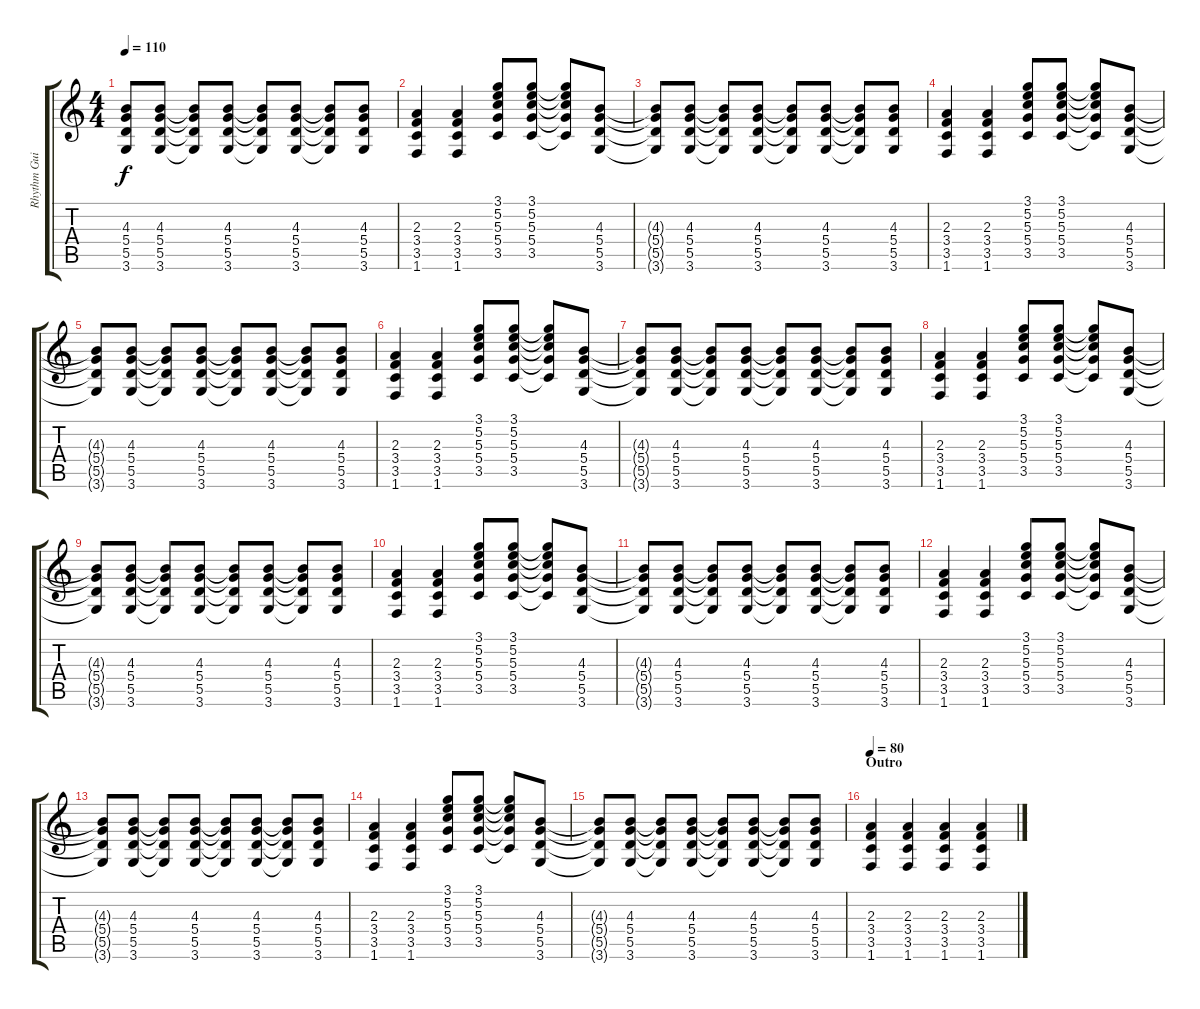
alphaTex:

\track ("Rhythm Guitar 2" "Rhythm Gui") {instrument distortionguitar}
\staff {score tabs}
\tuning (E4 B3 G3 D3 A2 E2) {hide}
\ts (4 4)
\tempo 110
\clef g2
\ks c
(4.3{t} 5.4{t} 5.5{t} 3.6{t}).8{dy f} (4.3 5.4 5.5 3.6).8 (4.3{t} 5.4{t} 5.5{t} 3.6{t}).8 (4.3 5.4 5.5 3.6).8 (4.3{t} 5.4{t} 5.5{t} 3.6{t}).8 (4.3 5.4 5.5 3.6).8 (4.3{t} 5.4{t} 5.5{t} 3.6{t}).8 (4.3 5.4 5.5 3.6).8 |
(2.3 3.4 3.5 1.6).4 (2.3 3.4 3.5 1.6).4 (3.1 5.2 5.3 5.4 3.5).8 (3.1 5.2 5.3 5.4 3.5).8 (3.1{t} 5.2{t} 5.3{t} 5.4{t} 3.5{t}).8 (4.3 5.4 5.5 3.6).8 |
(4.3{t} 5.4{t} 5.5{t} 3.6{t}).8 (4.3 5.4 5.5 3.6).8 (4.3{t} 5.4{t} 5.5{t} 3.6{t}).8 (4.3 5.4 5.5 3.6).8 (4.3{t} 5.4{t} 5.5{t} 3.6{t}).8 (4.3 5.4 5.5 3.6).8 (4.3{t} 5.4{t} 5.5{t} 3.6{t}).8 (4.3 5.4 5.5 3.6).8 |
(2.3 3.4 3.5 1.6).4 (2.3 3.4 3.5 1.6).4 (3.1 5.2 5.3 5.4 3.5).8 (3.1 5.2 5.3 5.4 3.5).8 (3.1{t} 5.2{t} 5.3{t} 5.4{t} 3.5{t}).8 (4.3 5.4 5.5 3.6).8 |
(4.3{t} 5.4{t} 5.5{t} 3.6{t}).8 (4.3 5.4 5.5 3.6).8 (4.3{t} 5.4{t} 5.5{t} 3.6{t}).8 (4.3 5.4 5.5 3.6).8 (4.3{t} 5.4{t} 5.5{t} 3.6{t}).8 (4.3 5.4 5.5 3.6).8 (4.3{t} 5.4{t} 5.5{t} 3.6{t}).8 (4.3 5.4 5.5 3.6).8 |
(2.3 3.4 3.5 1.6).4 (2.3 3.4 3.5 1.6).4 (3.1 5.2 5.3 5.4 3.5).8 (3.1 5.2 5.3 5.4 3.5).8 (3.1{t} 5.2{t} 5.3{t} 5.4{t} 3.5{t}).8 (4.3 5.4 5.5 3.6).8 |
(4.3{t} 5.4{t} 5.5{t} 3.6{t}).8 (4.3 5.4 5.5 3.6).8 (4.3{t} 5.4{t} 5.5{t} 3.6{t}).8 (4.3 5.4 5.5 3.6).8 (4.3{t} 5.4{t} 5.5{t} 3.6{t}).8 (4.3 5.4 5.5 3.6).8 (4.3{t} 5.4{t} 5.5{t} 3.6{t}).8 (4.3 5.4 5.5 3.6).8 |
(2.3 3.4 3.5 1.6).4 (2.3 3.4 3.5 1.6).4 (3.1 5.2 5.3 5.4 3.5).8 (3.1 5.2 5.3 5.4 3.5).8 (3.1{t} 5.2{t} 5.3{t} 5.4{t} 3.5{t}).8 (4.3 5.4 5.5 3.6).8 |
(4.3{t} 5.4{t} 5.5{t} 3.6{t}).8 (4.3 5.4 5.5 3.6).8 (4.3{t} 5.4{t} 5.5{t} 3.6{t}).8 (4.3 5.4 5.5 3.6).8 (4.3{t} 5.4{t} 5.5{t} 3.6{t}).8 (4.3 5.4 5.5 3.6).8 (4.3{t} 5.4{t} 5.5{t} 3.6{t}).8 (4.3 5.4 5.5 3.6).8 |
(2.3 3.4 3.5 1.6).4 (2.3 3.4 3.5 1.6).4 (3.1 5.2 5.3 5.4 3.5).8 (3.1 5.2 5.3 5.4 3.5).8 (3.1{t} 5.2{t} 5.3{t} 5.4{t} 3.5{t}).8 (4.3 5.4 5.5 3.6).8 |
(4.3{t} 5.4{t} 5.5{t} 3.6{t}).8 (4.3 5.4 5.5 3.6).8 (4.3{t} 5.4{t} 5.5{t} 3.6{t}).8 (4.3 5.4 5.5 3.6).8 (4.3{t} 5.4{t} 5.5{t} 3.6{t}).8 (4.3 5.4 5.5 3.6).8 (4.3{t} 5.4{t} 5.5{t} 3.6{t}).8 (4.3 5.4 5.5 3.6).8 |
(2.3 3.4 3.5 1.6).4 (2.3 3.4 3.5 1.6).4 (3.1 5.2 5.3 5.4 3.5).8 (3.1 5.2 5.3 5.4 3.5).8 (3.1{t} 5.2{t} 5.3{t} 5.4{t} 3.5{t}).8 (4.3 5.4 5.5 3.6).8 |
(4.3{t} 5.4{t} 5.5{t} 3.6{t}).8 (4.3 5.4 5.5 3.6).8 (4.3{t} 5.4{t} 5.5{t} 3.6{t}).8 (4.3 5.4 5.5 3.6).8 (4.3{t} 5.4{t} 5.5{t} 3.6{t}).8 (4.3 5.4 5.5 3.6).8 (4.3{t} 5.4{t} 5.5{t} 3.6{t}).8 (4.3 5.4 5.5 3.6).8 |
(2.3 3.4 3.5 1.6).4 (2.3 3.4 3.5 1.6).4 (3.1 5.2 5.3 5.4 3.5).8 (3.1 5.2 5.3 5.4 3.5).8 (3.1{t} 5.2{t} 5.3{t} 5.4{t} 3.5{t}).8 (4.3 5.4 5.5 3.6).8 |
(4.3{t} 5.4{t} 5.5{t} 3.6{t}).8 (4.3 5.4 5.5 3.6).8 (4.3{t} 5.4{t} 5.5{t} 3.6{t}).8 (4.3 5.4 5.5 3.6).8 (4.3{t} 5.4{t} 5.5{t} 3.6{t}).8 (4.3 5.4 5.5 3.6).8 (4.3{t} 5.4{t} 5.5{t} 3.6{t}).8 (4.3 5.4 5.5 3.6).8 |
\section ("" "Outro")
\tempo 80
(2.3 3.4 3.5 1.6).4 (2.3 3.4 3.5 1.6).4 (2.3 3.4 3.5 1.6).4 (2.3 3.4 3.5 1.6).4
